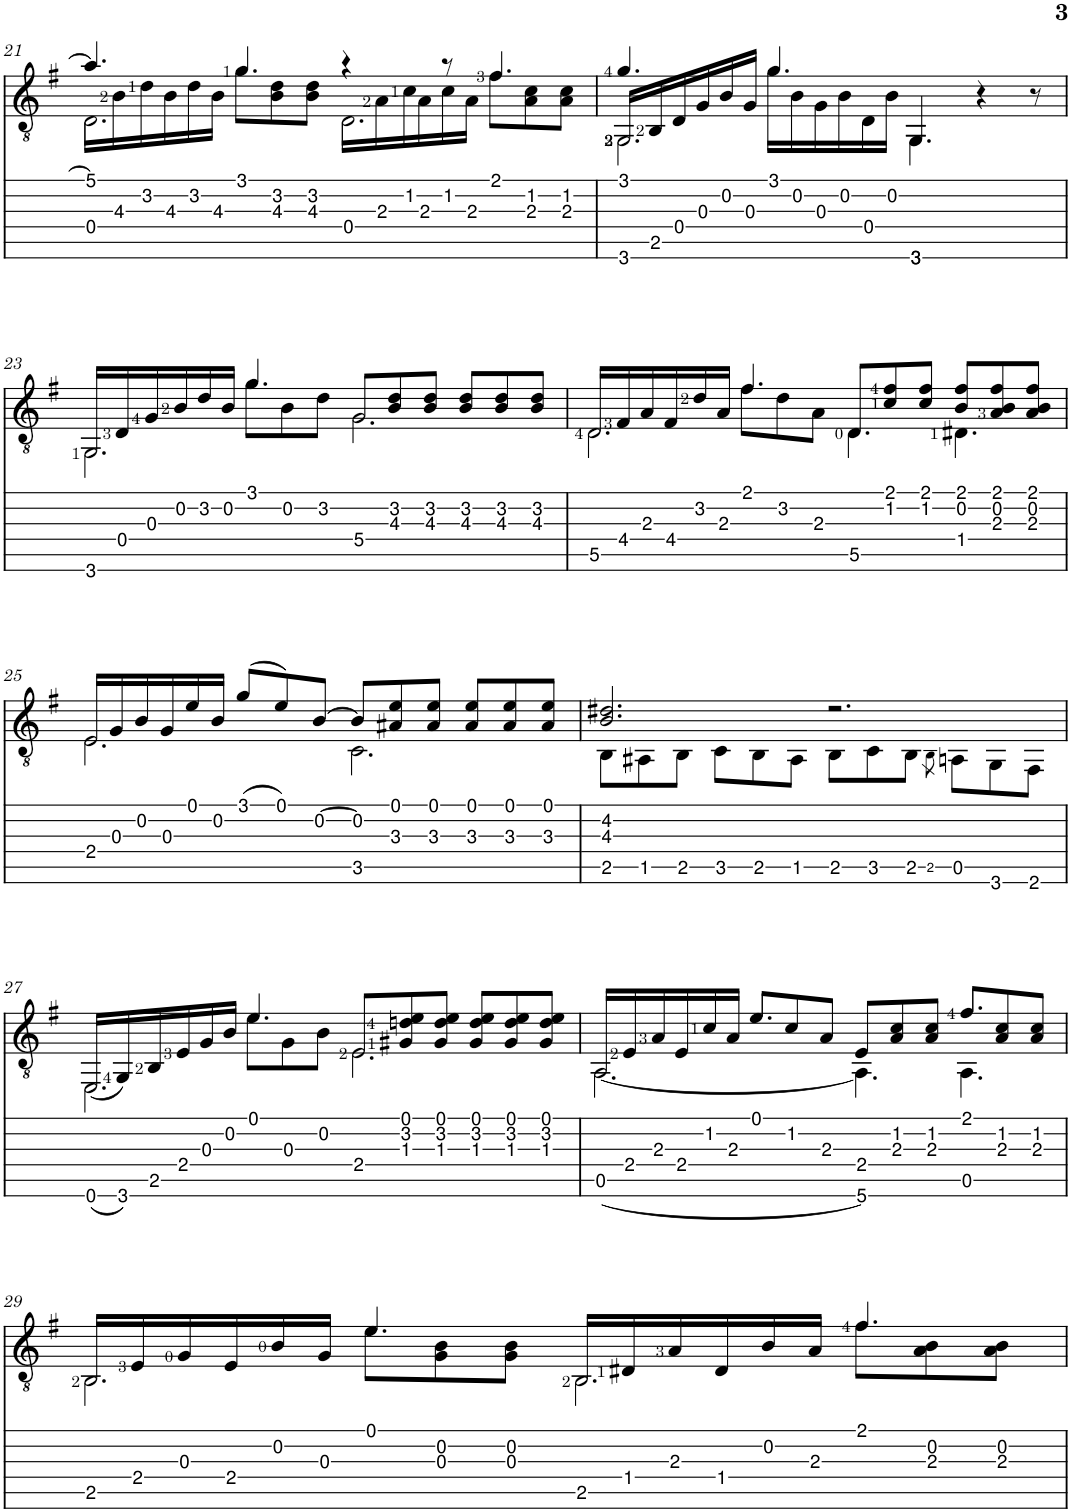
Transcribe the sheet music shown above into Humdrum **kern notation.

**kern	**kern
*part1	*part1
*staff2	*staff1
*I"Classical Guitar	*
!!LO:PB:g=z
*	*clefGv2
*k[f#]	*k[f#]
*e:	*e:
*M12/8	*M12/8
=21	=21
*^	*^
*	*^	*	*^
4.a]	2.D	16DLL	4.a/]	2.D\	16D\LL
.	.	16B	.	.	16B\
.	.	16d	.	.	16d\
.	.	16B	.	.	16B\
.	.	16d	.	.	16d\
.	.	16BJJ	.	.	16B\JJ
4.g	.	8gL	4.g/	.	8g\L
.	.	8B\ 8d\	.	.	8B\ 8d\
.	.	8B\ 8d\J	.	.	8B\ 8d\J
4r	2.D	16DLL	4r	2.D\	16D\LL
.	.	16A	.	.	16A\
.	.	16c	.	.	16c\
.	.	16A	.	.	16A\
8r	.	16c	8r	.	16c\
.	.	16AJJ	.	.	16A\JJ
4.f#	.	8f#L	4.f#/	.	8f#\L
.	.	8A\ 8c\	.	.	8A\ 8c\
.	.	8A\ 8c\J	.	.	8A\ 8c\J
=22	=22	=22	=22	=22	=22
4.g	2.GG	16GGLL	4.g/	2.GG\	16GG/LL
.	.	16BB	.	.	16BB/
.	.	16D	.	.	16D/
.	.	16G	.	.	16G/
.	.	16B	.	.	16B/
.	.	16GJJ	.	.	16G/JJ
4.g	.	16gLL	4.g/	.	16g\LL
.	.	16B	.	.	16B\
.	.	16G	.	.	16G\
.	.	16B	.	.	16B\
.	.	16D	.	.	16D\
.	.	16BJJ	.	.	16B\JJ
4.GG	4.GG	2.r	4.GG/	4.GG\	2.ryy
4r	4r	.	4r	4ryy	.
8r	8r	.	8r	8ryy	.
!!LO:LB:g=z	!!	!!
=23	=23	=23	=23	=23	=23
16GGLL	2.GG	4.ryy	16GG/LL	2.GG\	4.ryy
16D	.	.	16D/	.	.
16G	.	.	16G/	.	.
16B	.	.	16B/	.	.
16d	.	.	16d/	.	.
16BJJ	.	.	16B/JJ	.	.
4.g	.	8gL	4.g/	.	8g\L
.	.	8B	.	.	8B\
.	.	8dJ	.	.	8d\J
8GL	2.G	2.ryy	8G/L	2.G\	2.ryy
8B\ 8d\	.	.	8B/ 8d/	.	.
8B\ 8d\J	.	.	8B/ 8d/J	.	.
8B\ 8d\L	.	.	8B/ 8d/L	.	.
8B\ 8d\	.	.	8B/ 8d/	.	.
8B\ 8d\J	.	.	8B/ 8d/J	.	.
=24	=24	=24	=24	=24	=24
16DLL	2.D	4.ryy	16D/LL	2.D\	4.ryy
16F#	.	.	16F#/	.	.
16A	.	.	16A/	.	.
16F#	.	.	16F#/	.	.
16d	.	.	16d/	.	.
16AJJ	.	.	16A/JJ	.	.
4.f#	.	8f#L	4.f#/	.	8f#\L
.	.	8d	.	.	8d\
.	.	8AJ	.	.	8A\J
8DL	4.D	2.ryy	8D/L	4.D\	2.ryy
8c\ 8f#\	.	.	8c/ 8f#/	.	.
8c\ 8f#\J	.	.	8c/ 8f#/J	.	.
8B\ 8f#\L	4.D#X	.	8B/ 8f#/L	4.D#X\	.
8A\ 8B\ 8f#\	.	.	8A/ 8B/ 8f#/	.	.
8A\ 8B\ 8f#\J	.	.	8A/ 8B/ 8f#/J	.	.
*	*v	*v	*	*	*
*	*	*	*v	*v
!!LO:LB:g=z
=25	=25	=25	=25
16ELL	2.E	16E/LL	2.E\
16G	.	16G/	.
16B	.	16B/	.
16G	.	16G/	.
16e	.	16e/	.
16BJJ	.	16B/JJ	.
8gL	.	(>8g/L	.
8e	.	8e/)	.
[>8BJ	.	[>8B/J	.
8BL]	2.C	8B/L]	2.C\
8A#X\ 8e\	.	8A#X/ 8e/	.
8A#\ 8e\J	.	8A#/ 8e/J	.
8A#\ 8e\L	.	8A#/ 8e/L	.
8A#\ 8e\	.	8A#/ 8e/	.
8A#\ 8e\J	.	8A#/ 8e/J	.
=26	=26	=26	=26
2.B 2.d#X	8BBL	2.B/ 2.d#X/	8BB\L
.	8AA#X	.	8AA#X\
.	8BBJ	.	8BB\J
.	8CL	.	8C\L
.	8BB	.	8BB\
.	8AA#J	.	8AA#\J
2.r	8BBL	2.r	8BB\L
.	8C	.	8C\
.	8BBJ	.	8BB\J
.	qBB	.	8qBB\
.	8AAnL	.	8AAn\L
.	8GG	.	8GG\
.	8FF#J	.	8FF#\J
!!LO:LB:g=z
=27	=27	=27	=27
*	*^	*	*^
16EELL	2.EE	4.ryy	(<16EE/LL	2.EE\	4.ryy
16GG	.	.	16GG/)	.	.
16BB	.	.	16BB/	.	.
16E	.	.	16E/	.	.
16G	.	.	16G/	.	.
16BJJ	.	.	16B/JJ	.	.
4.e	.	8eL	4.e/	.	8e\L
.	.	8G	.	.	8G\
.	.	8BJ	.	.	8B\J
8EL	2.E	2.ryy	8E/L	2.E\	2.ryy
8G#X\ 8dn\ 8e\	.	.	8G#X/ 8dn/ 8e/	.	.
8G#\ 8d\ 8e\J	.	.	8G#/ 8d/ 8e/J	.	.
8G#\ 8d\ 8e\L	.	.	8G#/ 8d/ 8e/L	.	.
8G#\ 8d\ 8e\	.	.	8G#/ 8d/ 8e/	.	.
8G#\ 8d\ 8e\J	.	.	8G#/ 8d/ 8e/J	.	.
=28	=28	=28	=28	=28	=28
16AALL	[2.AA	4.ryy	16AA/LL	[2.AA\	4.ryy
16E	.	.	16E/	.	.
16A	.	.	16A/	.	.
16E	.	.	16E/	.	.
16c	.	.	16c/	.	.
16AJJ	.	.	16A/JJ	.	.
4.e	.	8eL	4.e/	.	8e/L
.	.	8c	.	.	8c/
.	.	8AJ	.	.	8A/J
8EL	4.AA]	4.ryy	8E/L	4.AA\]	4.ryy
8A\ 8c\	.	.	8A/ 8c/	.	.
8A\ 8c\J	.	.	8A/ 8c/J	.	.
4.f#	4.AA	8f#L	4.f#/	4.AA\	8f#/L
.	.	8A\ 8c\	.	.	8A/ 8c/
.	.	8A\ 8c\J	.	.	8A/ 8c/J
!!LO:LB:g=z	!!	!!
=29	=29	=29	=29	=29	=29
16BBLL	2.BB	4.ryy	16BB/LL	2.BB\	4.ryy
16E	.	.	16E/	.	.
16G	.	.	16G/	.	.
16E	.	.	16E/	.	.
16B	.	.	16B/	.	.
16GJJ	.	.	16G/JJ	.	.
4.e	.	8eL	4.e/	.	8e\L
.	.	8G\ 8B\	.	.	8G\ 8B\
.	.	8G\ 8B\J	.	.	8G\ 8B\J
16BBLL	2.BB	4.ryy	16BB/LL	2.BB\	4.ryy
16D#X	.	.	16D#X/	.	.
16A	.	.	16A/	.	.
16D#	.	.	16D#/	.	.
16B	.	.	16B/	.	.
16AJJ	.	.	16A/JJ	.	.
4.f#	.	8f#L	4.f#/	.	8f#\L
.	.	8A\ 8B\	.	.	8A\ 8B\
.	.	8A\ 8B\J	.	.	8A\ 8B\J
*v	*v	*v	*	*	*
*	*v	*v	*v
=	=
*-	*-
